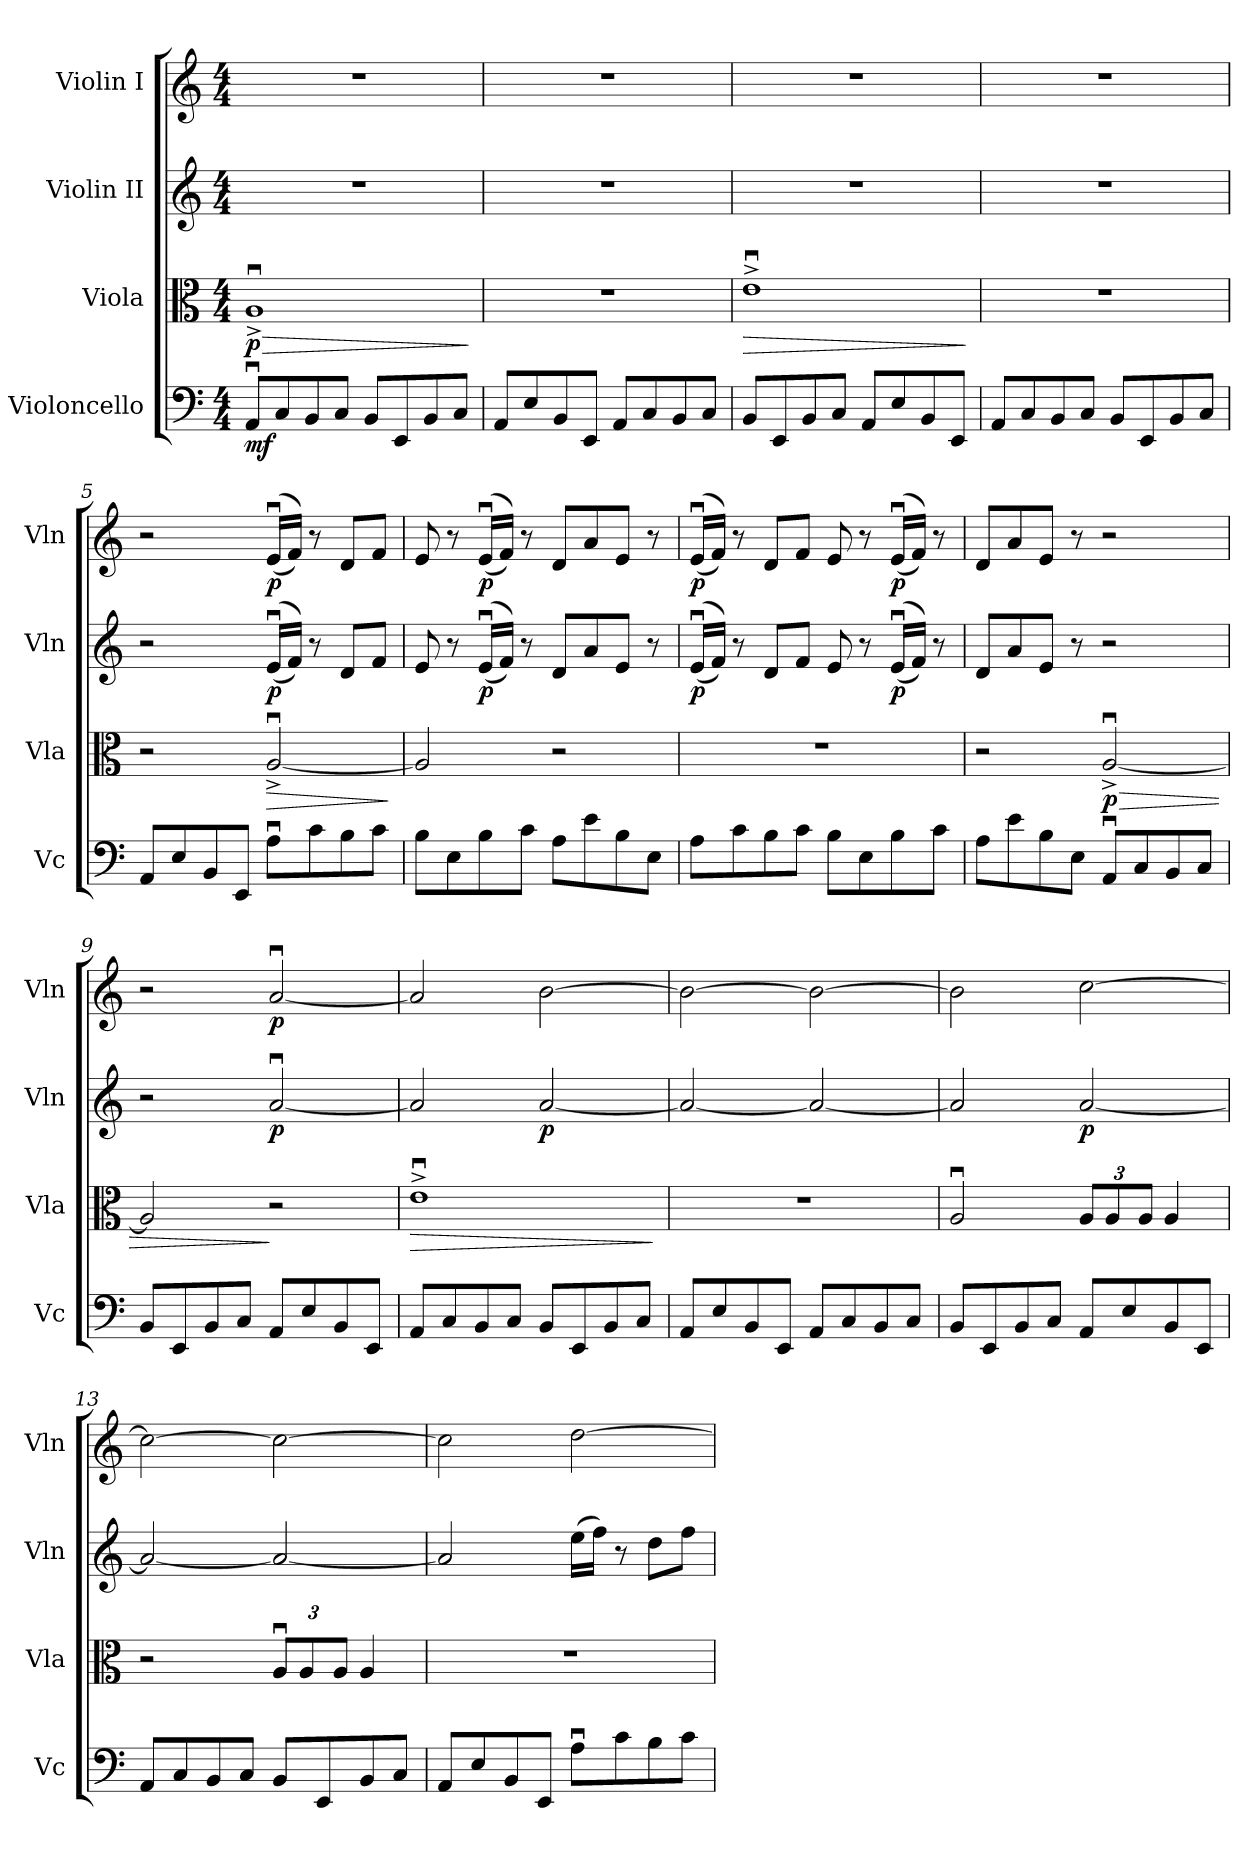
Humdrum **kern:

**kern	**dynam	**kern	**dynam	**kern	**dynam	**kern	**dynam
*part4	*part4	*part3	*part3	*part2	*part2	*part1	*part1
*staff4	*staff4	*staff3	*staff3	*staff2	*staff2	*staff1	*staff1
*I"Violoncello	*	*I"Viola	*	*I"Violin II	*	*I"Violin I	*
*I'Vc	*	*I'Vla	*	*I'Vln	*	*I'Vln	*
*clefF4	*	*clefC3	*	*clefG2	*	*clefG2	*
*k[]	*	*k[]	*	*k[]	*	*k[]	*
*M4/4	*	*M4/4	*	*M4/4	*	*M4/4	*
*MM125	*	*MM125	*	*MM125	*	*MM125	*
=1	=1	=1	=1	=1	=1	=1	=1
!	!LO:DY:b	!	!LO:HP:b	!	!	!	!
!	!	!	!LO:DY:n=1:b	!	!	!	!
8AAu/L	mf	1Au^	> p	1r	.	1r	.
8C/	.	.	.	.	.	.	.
8BB/	.	.	.	.	.	.	.
8C/J	.	.	.	.	.	.	.
8BB/L	.	.	.	.	.	.	.
8EE/	.	.	.	.	.	.	.
8BB/	.	.	.	.	.	.	.
8C/J	.	.	.	.	.	.	.
.	.	.	]	.	.	.	.
=2	=2	=2	=2	=2	=2	=2	=2
8AA/L	.	1r	.	1r	.	1r	.
8E/	.	.	.	.	.	.	.
8BB/	.	.	.	.	.	.	.
8EE/J	.	.	.	.	.	.	.
8AA/L	.	.	.	.	.	.	.
8C/	.	.	.	.	.	.	.
8BB/	.	.	.	.	.	.	.
8C/J	.	.	.	.	.	.	.
=3	=3	=3	=3	=3	=3	=3	=3
!	!	!	!LO:HP:b	!	!	!	!
8BB/L	.	1eu^	>	1r	.	1r	.
8EE/	.	.	.	.	.	.	.
8BB/	.	.	.	.	.	.	.
8C/J	.	.	.	.	.	.	.
8AA/L	.	.	.	.	.	.	.
8E/	.	.	.	.	.	.	.
8BB/	.	.	.	.	.	.	.
8EE/J	.	.	.	.	.	.	.
.	.	.	]	.	.	.	.
=4	=4	=4	=4	=4	=4	=4	=4
8AA/L	.	1r	.	1r	.	1r	.
8C/	.	.	.	.	.	.	.
8BB/	.	.	.	.	.	.	.
8C/J	.	.	.	.	.	.	.
8BB/L	.	.	.	.	.	.	.
8EE/	.	.	.	.	.	.	.
8BB/	.	.	.	.	.	.	.
8C/J	.	.	.	.	.	.	.
!!LO:LB:g=z
=5	=5	=5	=5	=5	=5	=5	=5
8AA/L	.	2r	.	2r	.	2r	.
8E/	.	.	.	.	.	.	.
8BB/	.	.	.	.	.	.	.
8EE/J	.	.	.	.	.	.	.
!	!	!	!LO:HP:b	!	!LO:DY:b	!	!LO:DY:b
8Au\L	.	[2Au^/	>	((16eu/LL	p	((16eu/LL	p
.	.	.	.	16f/JJ))	.	16f/JJ))	.
8c\	.	.	.	8r	.	8r	.
8B\	.	.	.	8d/L	.	8d/L	.
8c\J	.	.	.	8f/J	.	8f/J	.
.	.	.	]	.	.	.	.
=6	=6	=6	=6	=6	=6	=6	=6
8B\L	.	2A/]	.	8e/	.	8e/	.
8E\	.	.	.	8r	.	8r	.
!	!	!	!	!	!LO:DY:b	!	!LO:DY:b
8B\	.	.	.	((16eu/LL	p	((16eu/LL	p
.	.	.	.	16f/JJ))	.	16f/JJ))	.
8c\J	.	.	.	8r	.	8r	.
8A\L	.	2r	.	8d/L	.	8d/L	.
8e\	.	.	.	8a/	.	8a/	.
8B\	.	.	.	8e/J	.	8e/J	.
8E\J	.	.	.	8r	.	8r	.
=7	=7	=7	=7	=7	=7	=7	=7
!	!	!	!	!	!LO:DY:b	!	!LO:DY:b
8A\L	.	1r	.	((16eu/LL	p	((16eu/LL	p
.	.	.	.	16f/JJ))	.	16f/JJ))	.
8c\	.	.	.	8r	.	8r	.
8B\	.	.	.	8d/L	.	8d/L	.
8c\J	.	.	.	8f/J	.	8f/J	.
8B\L	.	.	.	8e/	.	8e/	.
8E\	.	.	.	8r	.	8r	.
!	!	!	!	!	!LO:DY:b	!	!LO:DY:b
8B\	.	.	.	((16eu/LL	p	((16eu/LL	p
.	.	.	.	16f/JJ))	.	16f/JJ))	.
8c\J	.	.	.	8r	.	8r	.
=8	=8	=8	=8	=8	=8	=8	=8
8A\L	.	2r	.	8d/L	.	8d/L	.
8e\	.	.	.	8a/	.	8a/	.
8B\	.	.	.	8e/J	.	8e/J	.
8E\J	.	.	.	8r	.	8r	.
!	!	!	!LO:HP:b	!	!	!	!
!	!	!	!LO:DY:n=1:b	!	!	!	!
8AAu/L	.	[2Au^/	> p	2r	.	2r	.
8C/	.	.	.	.	.	.	.
8BB/	.	.	.	.	.	.	.
8C/J	.	.	.	.	.	.	.
=9	=9	=9	=9	=9	=9	=9	=9
8BB/L	.	2A/]	.	2r	.	2r	.
8EE/	.	.	.	.	.	.	.
8BB/	.	.	.	.	.	.	.
8C/J	.	.	.	.	.	.	.
!	!	!	!	!	!LO:DY:b	!	!LO:DY:b
8AA/L	.	2r	]	[2au/	p	[2au/	p
8E/	.	.	.	.	.	.	.
8BB/	.	.	.	.	.	.	.
8EE/J	.	.	.	.	.	.	.
!!LO:LB:g=z
=10	=10	=10	=10	=10	=10	=10	=10
!	!	!	!LO:HP:b	!	!	!	!
8AA/L	.	1eu^	>	2a/]	.	2a/]	.
8C/	.	.	.	.	.	.	.
8BB/	.	.	.	.	.	.	.
8C/J	.	.	.	.	.	.	.
!	!	!	!	!	!LO:DY:b	!	!
8BB/L	.	.	.	[2a/	p	[2b\	.
8EE/	.	.	.	.	.	.	.
8BB/	.	.	.	.	.	.	.
8C/J	.	.	.	.	.	.	.
.	.	.	]	.	.	.	.
=11	=11	=11	=11	=11	=11	=11	=11
8AA/L	.	1r	.	2a/_	.	2b\_	.
8E/	.	.	.	.	.	.	.
8BB/	.	.	.	.	.	.	.
8EE/J	.	.	.	.	.	.	.
8AA/L	.	.	.	2a/_	.	2b\_	.
8C/	.	.	.	.	.	.	.
8BB/	.	.	.	.	.	.	.
8C/J	.	.	.	.	.	.	.
=12	=12	=12	=12	=12	=12	=12	=12
8BB/L	.	2Au/	.	2a/]	.	2b\]	.
8EE/	.	.	.	.	.	.	.
8BB/	.	.	.	.	.	.	.
8C/J	.	.	.	.	.	.	.
*	*	*Xbrackettup	*	*	*	*	*
!	!	!	!	!	!LO:DY:b	!	!
8AA/L	.	12A/L	.	[2a/	p	[2cc\	.
.	.	12A/	.	.	.	.	.
8E/	.	.	.	.	.	.	.
.	.	12A/J	.	.	.	.	.
8BB/	.	4A/	.	.	.	.	.
8EE/J	.	.	.	.	.	.	.
=13	=13	=13	=13	=13	=13	=13	=13
8AA/L	.	2r	.	2a/_	.	2cc\_	.
8C/	.	.	.	.	.	.	.
8BB/	.	.	.	.	.	.	.
8C/J	.	.	.	.	.	.	.
8BB/L	.	12Au/L	.	2a/_	.	2cc\_	.
.	.	12A/	.	.	.	.	.
8EE/	.	.	.	.	.	.	.
.	.	12A/J	.	.	.	.	.
8BB/	.	4A/	.	.	.	.	.
8C/J	.	.	.	.	.	.	.
=14	=14	=14	=14	=14	=14	=14	=14
8AA/L	.	1r	.	2a/]	.	2cc\]	.
8E/	.	.	.	.	.	.	.
8BB/	.	.	.	.	.	.	.
8EE/J	.	.	.	.	.	.	.
8Au\L	.	.	.	(16ee\LL	.	[2dd\	.
.	.	.	.	16ff\JJ)	.	.	.
8c\	.	.	.	8r	.	.	.
8B\	.	.	.	8dd\L	.	.	.
8c\J	.	.	.	8ff\J	.	.	.
=	=	=	=	=	=	=	=
*-	*-	*-	*-	*-	*-	*-	*-
